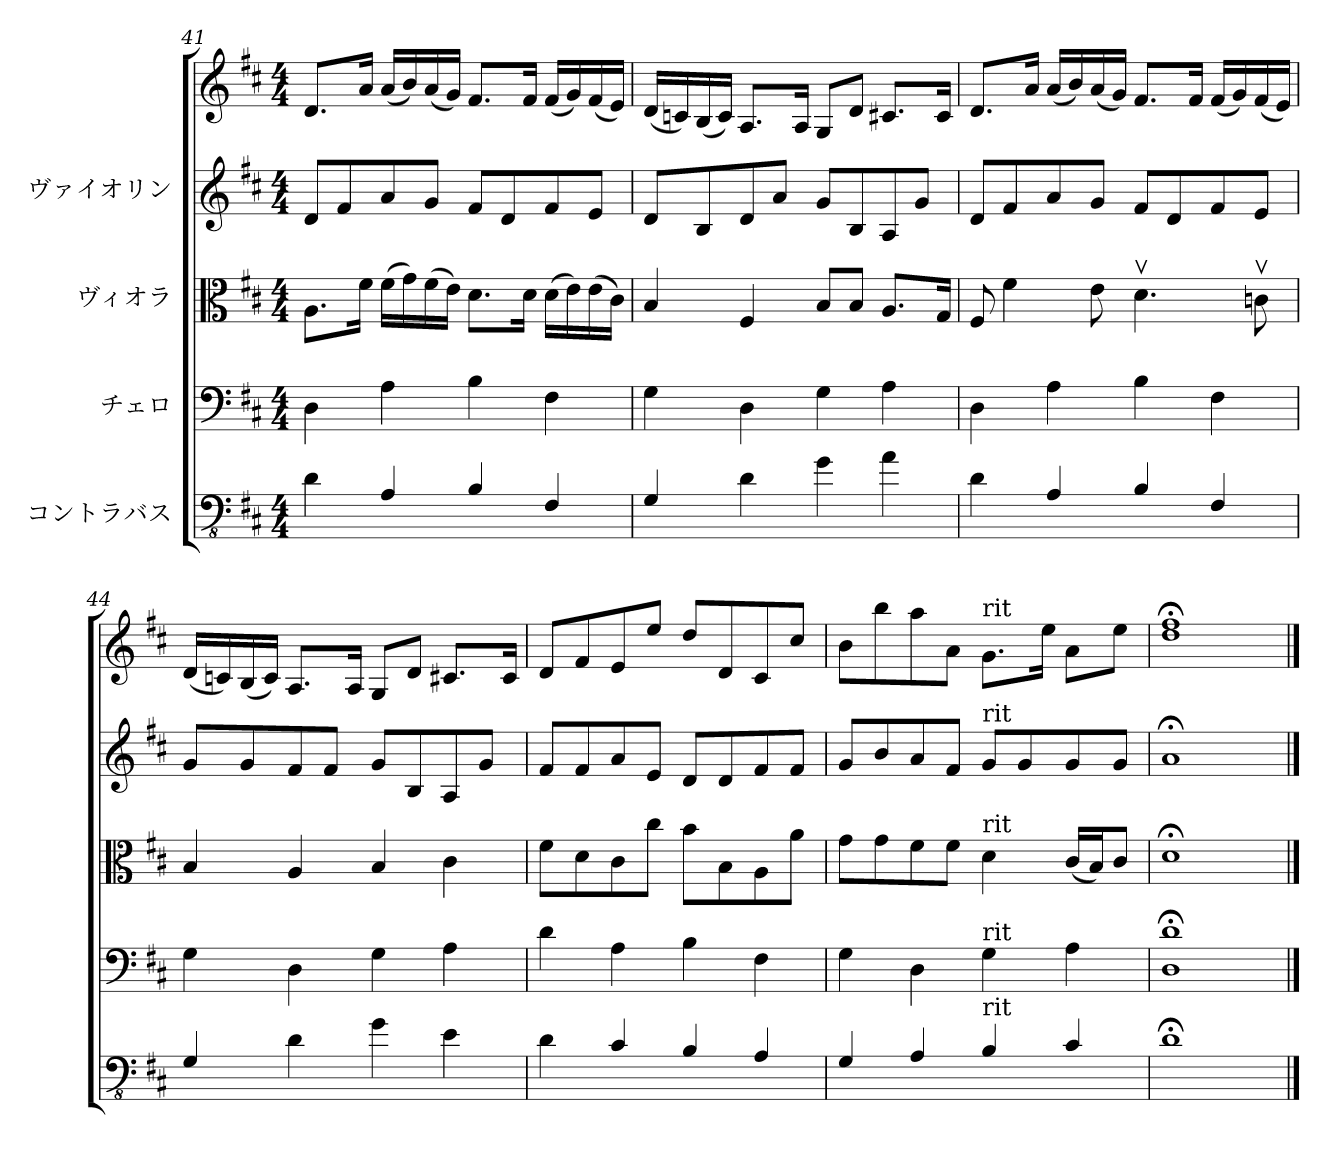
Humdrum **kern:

**kern	**kern	**kern	**kern	**kern
*part4	*part3	*part2	*part1	*part1
*staff5	*staff4	*staff3	*staff2	*staff1
*I"コントラバス	*I"チェロ	*I"ヴィオラ	*I"ヴァイオリン	*
*clefFv4	*clefF4	*clefC3	*clefG2	*clefG2
*ITrd7c12	*	*	*	*
*k[f#c#]	*k[f#c#]	*k[f#c#]	*k[f#c#]	*k[f#c#]
*M4/4	*M4/4	*M4/4	*M4/4	*M4/4
=41	=41	=41	=41	=41
4DD\	4D\	8.A\L	8d/L	8.d/L
.	.	.	8f#/	.
.	.	16f#\Jk	.	16a/Jk
4AAA/	4A\	(16f#\LL	8a/	(16a/LL
.	.	16g\)	.	16b/)
.	.	(16f#\	8g/J	(16a/
.	.	16e\JJ)	.	16g/JJ)
4BBB/	4B\	8.d\L	8f#/L	8.f#/L
.	.	.	8d/	.
.	.	16d\Jk	.	16f#/Jk
4FFF#/	4F#\	(16d\LL	8f#/	(16f#/LL
.	.	16e\)	.	16g/)
.	.	(16e\	8e/J	(16f#/
.	.	16c#\JJ)	.	16e/JJ)
=42	=42	=42	=42	=42
4GGG/	4G\	4B/	8d/L	(16d/LL
.	.	.	.	16cn/)
.	.	.	8B/	(16B/
.	.	.	.	16c/JJ)
4DD\	4D\	4F#/	8d/	8.A/L
.	.	.	8a/J	.
.	.	.	.	16A/Jk
4GG\	4G\	8B/L	8g/L	8G/L
.	.	8B/J	8B/	8d/J
4AA\	4A\	8.A/L	8A/	8.c#X/L
.	.	.	8g/J	.
.	.	16G/Jk	.	16c#/Jk
=43	=43	=43	=43	=43
4DD\	4D\	8F#/	8d/L	8.d/L
.	.	4f#\	8f#/	.
.	.	.	.	16a/Jk
4AAA/	4A\	.	8a/	(16a/LL
.	.	.	.	16b/)
.	.	8e\	8g/J	(16a/
.	.	.	.	16g/JJ)
4BBB/	4B\	4.dv\	8f#/L	8.f#/L
.	.	.	8d/	.
.	.	.	.	16f#/Jk
4FFF#/	4F#\	.	8f#/	(16f#/LL
.	.	.	.	16g/)
.	.	8cnv\	8e/J	(16f#/
.	.	.	.	16e/JJ)
!!LO:LB:g=z
=44	=44	=44	=44	=44
4GGG/	4G\	4B/	8g/L	(16d/LL
.	.	.	.	16cn/)
.	.	.	8g/	(16B/
.	.	.	.	16c/JJ)
4DD\	4D\	4A/	8f#/	8.A/L
.	.	.	8f#/J	.
.	.	.	.	16A/Jk
4GG\	4G\	4B/	8g/L	8G/L
.	.	.	8B/	8d/J
4EE\	4A\	4c#\	8A/	8.c#X/L
.	.	.	8g/J	.
.	.	.	.	16c#/Jk
=45	=45	=45	=45	=45
4DD\	4d\	8f#\L	8f#/L	8d/L
.	.	8d\	8f#/	8f#/
4CC#/	4A\	8c#\	8a/	8e/
.	.	8cc#\J	8e/J	8ee/J
4BBB/	4B\	8b\L	8d/L	8dd/L
.	.	8B\	8d/	8d/
4AAA/	4F#\	8A\	8f#/	8c#/
.	.	8a\J	8f#/J	8cc#/J
=46	=46	=46	=46	=46
4GGG/	4G\	8g\L	8g/L	8b\L
.	.	8g\	8b/	8bb\
4AAA/	4D\	8f#\	8a/	8aa\
.	.	8f#\J	8f#/J	8a\J
!	!	!	!	!LO:TX:a:t=rit
!	!	!	!LO:TX:a:t=rit	!
!	!	!LO:TX:a:t=rit	!	!
!	!LO:TX:a:t=rit	!	!	!
!LO:TX:a:t=rit	!	!	!	!
4BBB/	4G\	4d\	8g/L	8.g\L
.	.	.	8g/	.
.	.	.	.	16ee\Jk
4CC#/	4A\	(16c#/LL	8g/	8a\L
.	.	16B/J)	.	.
.	.	8c#/J	8g/J	8ee\J
=47	=47	=47	=47	=47
1DD;<	1D;< 1d;<	1d;<	1a;<	1dd;< 1ff#;<
==	==	==	==	==
*-	*-	*-	*-	*-
